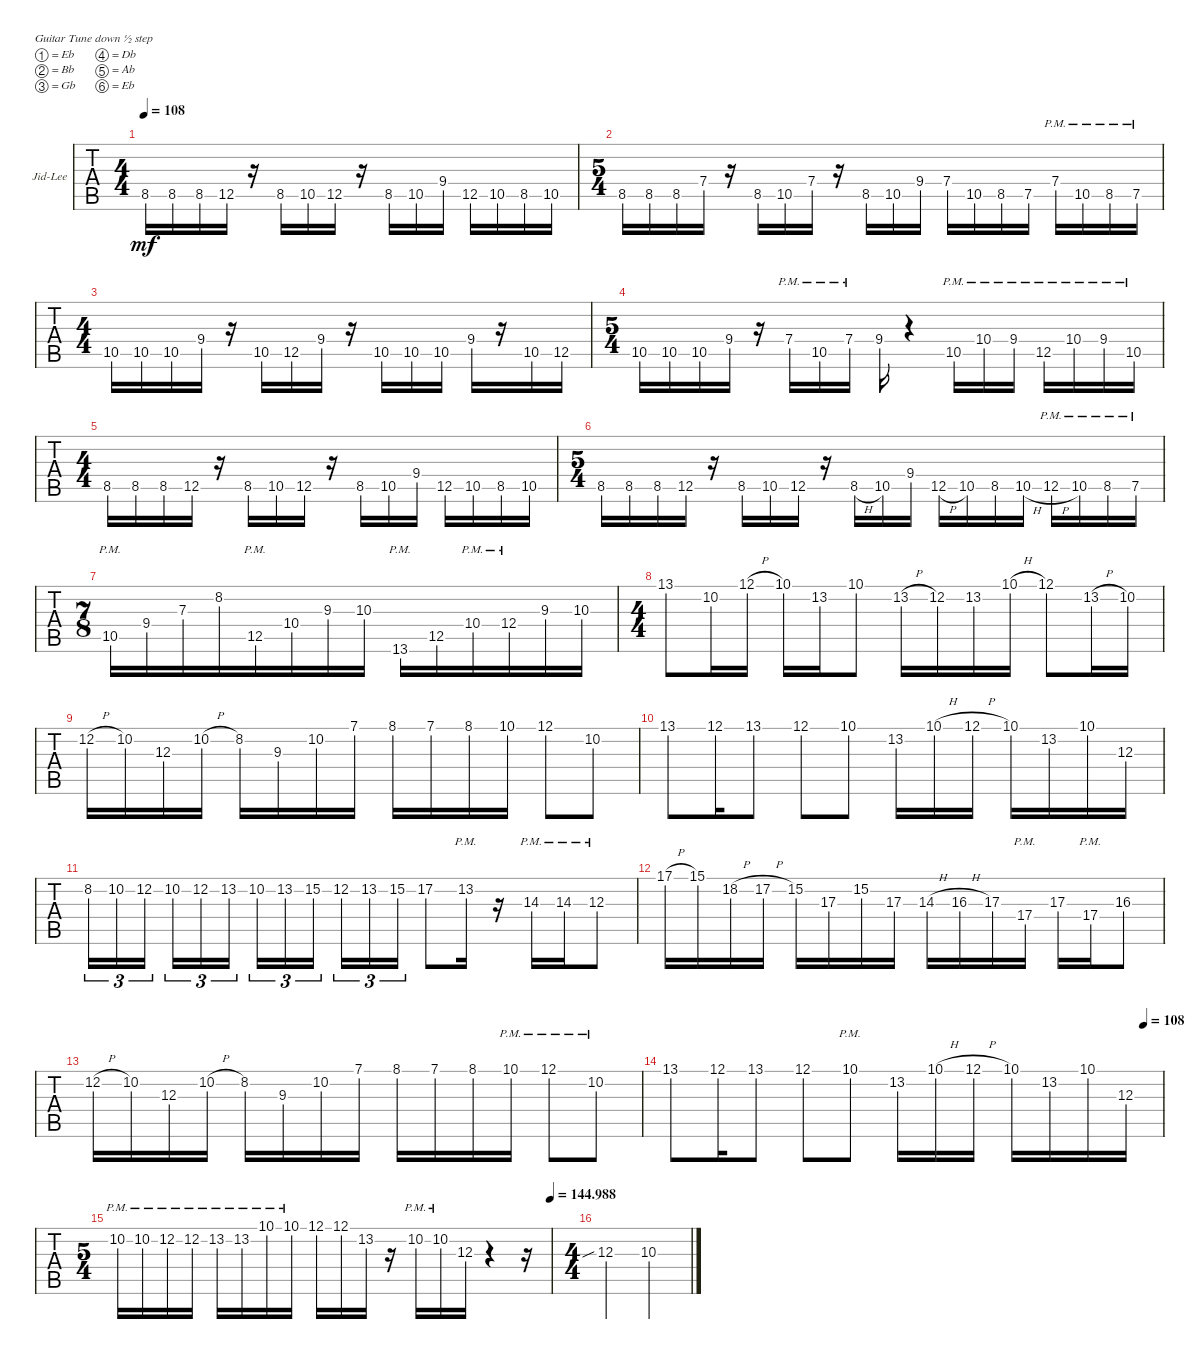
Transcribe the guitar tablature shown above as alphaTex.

\defaultSystemsLayout 4
\bracketExtendMode groupsimilarinstruments
\firstSystemTrackNameOrientation horizontal
\otherSystemsTrackNameOrientation horizontal
\track ("Jid-Lee" "Jid-Lee") {instrument distortionguitar}
\staff {tabs}
\tuning (Eb4 Bb3 Gb3 Db3 Ab2 Eb2)
\ts (4 4)
\tempo 108
\clef g2
\ks c
8.5.16{dy mf} 8.5.16 8.5.16 12.5.16 r.16 8.5.16 10.5.16 12.5.16 r.16 8.5.16 10.5.16 9.4.16 12.5.16 10.5.16 8.5.16 10.5.16 |
\ts (5 4)
8.5.16 8.5.16 8.5.16 7.4.16 r.16 8.5.16 10.5.16 7.4.16 r.16 8.5.16 10.5.16 9.4.16 7.4.16 10.5.16 8.5.16 7.5.16 7.4{pm}.16 10.5{pm}.16 8.5{pm}.16 7.5{pm}.16 |
\ts (4 4)
10.5.16 10.5.16 10.5.16 9.4.16 r.16 10.5.16 12.5.16 9.4.16 r.16 10.5.16 10.5.16 10.5.16 9.4.16 r.16 10.5.16 12.5.16 |
\ts (5 4)
10.5.16 10.5.16 10.5.16 9.4.16 r.16 7.4{pm}.16 10.5{pm}.16 7.4{pm}.16 9.4.16 r.4 10.5{pm}.16 10.4{pm}.16 9.4{pm}.16 12.5{pm}.16 10.4{pm}.16 9.4{pm}.16 10.5{pm}.16 |
\ts (4 4)
8.5.16 8.5.16 8.5.16 12.5.16 r.16 8.5.16 10.5.16 12.5.16 r.16 8.5.16 10.5.16 9.4.16 12.5.16 10.5.16 8.5.16 10.5.16 |
\ts (5 4)
8.5.16 8.5.16 8.5.16 12.5.16 r.16 8.5.16 10.5.16 12.5.16 r.16 8.5{h}.16 10.5.16 9.4.16 12.5{h}.16 10.5.16 8.5.16 10.5{h}.16 12.5{h pm}.16 10.5{pm}.16 8.5{pm}.16 7.5{pm}.16 |
\ts (7 8)
10.5{pm}.16 9.4.16 7.3.16 8.2.16 12.5{pm}.16 10.4.16 9.3.16 10.3.16 13.6{pm}.16 12.5.16 10.4{pm}.16 12.4{pm}.16 9.3.16 10.3.16 |
\ts (4 4)
13.1.8 10.2.16 12.1{h}.16 10.1.16 13.2.16 10.1.8 13.2{h}.16 12.2.16 13.2.16 10.1{h}.16 12.1.8 13.2{h}.16 10.2.16 |
12.2{h}.16 10.2.16 12.3.16 10.2{h}.16 8.2.16 9.3.16 10.2.16 7.1.16 8.1.16 7.1.16 8.1.16 10.1.16 12.1.8 10.2.8 |
13.1.8 12.1.16 13.1.8 12.1.8 10.1.8 13.2.16 10.1{h}.16 12.1{h}.16 10.1.16 13.2.16 10.1.16 12.3.16 |
8.2.16{tu (3 2)} 10.2.16{tu (3 2)} 12.2.16{tu (3 2)} 10.2.16{tu (3 2)} 12.2.16{tu (3 2)} 13.2.16{tu (3 2)} 10.2.16{tu (3 2)} 13.2.16{tu (3 2)} 15.2.16{tu (3 2)} 12.2.16{tu (3 2)} 13.2.16{tu (3 2)} 15.2.16{tu (3 2)} 17.2.8 13.2{pm}.16 r.16 14.3{pm}.16 14.3{pm}.16 12.3{pm}.8 |
17.1{h}.16 15.1.16 18.2{h}.16 17.2{h}.16 15.2.16 17.3.16 15.2.16 17.3.16 14.3{h}.16 16.3{h}.16 17.3.16 17.4{pm}.16 17.3.16 17.4{pm}.16 16.3.8 |
12.2{h}.16 10.2.16 12.3.16 10.2{h}.16 8.2.16 9.3.16 10.2.16 7.1.16 8.1.16 7.1.16 8.1.16 10.1{pm}.16 12.1{pm}.8 10.2{pm}.8 |
\tempo (108 0.9625)
13.1.8 12.1.16 13.1.8 12.1.8 10.1{pm}.8 13.2.16 10.1{h}.16 12.1{h}.16 10.1.16 13.2.16 10.1.16 12.3.16 |
\ts (5 4)
\tempo (144.988 1)
10.2{pm}.16 10.2{pm}.16 12.2{pm}.16 12.2{pm}.16 13.2{pm}.16 13.2{pm}.16 10.1{pm}.16 10.1{pm}.16 12.1.16 12.1.16 13.2.16 r.16 10.2{pm}.16 10.2{pm}.16 12.3.16 r.4 r.16 |
\ts (4 4)
12.3{sib}.2 10.3.2
